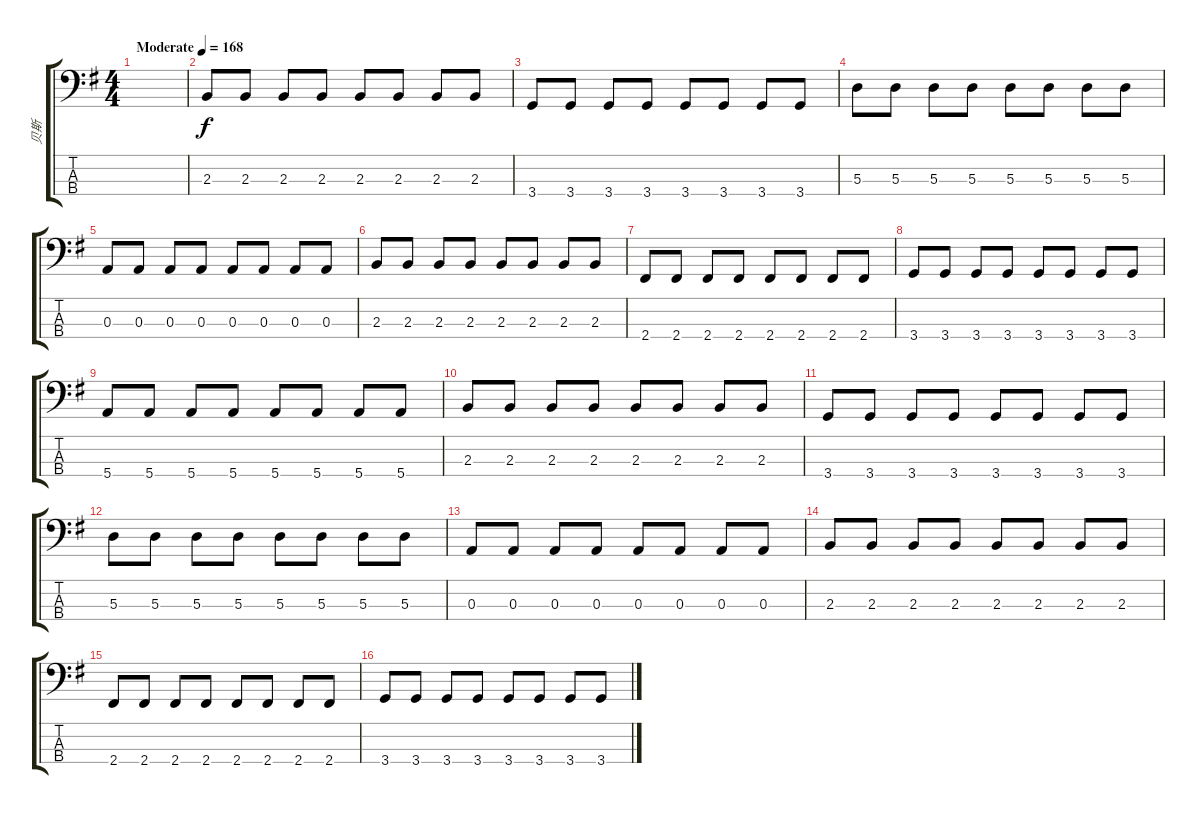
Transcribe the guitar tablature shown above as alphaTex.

\track ("贝斯" "贝斯") {instrument electricbassfinger}
\staff {score tabs}
\tuning (G2 D2 A1 E1) {hide}
\ts (4 4)
\tempo (168 "Moderate")
\clef f4
\ks g
|
2.3.8 2.3.8 2.3.8 2.3.8 2.3.8 2.3.8 2.3.8 2.3.8 |
3.4.8 3.4.8 3.4.8 3.4.8 3.4.8 3.4.8 3.4.8 3.4.8 |
5.3.8 5.3.8 5.3.8 5.3.8 5.3.8 5.3.8 5.3.8 5.3.8 |
0.3.8 0.3.8 0.3.8 0.3.8 0.3.8 0.3.8 0.3.8 0.3.8 |
2.3.8 2.3.8 2.3.8 2.3.8 2.3.8 2.3.8 2.3.8 2.3.8 |
2.4.8{txt ""} 2.4.8 2.4.8 2.4.8 2.4.8 2.4.8 2.4.8 2.4.8 |
3.4.8 3.4.8 3.4.8 3.4.8 3.4.8 3.4.8 3.4.8 3.4.8 |
5.4.8 5.4.8 5.4.8 5.4.8 5.4.8 5.4.8 5.4.8 5.4.8 |
2.3.8 2.3.8 2.3.8 2.3.8 2.3.8 2.3.8 2.3.8 2.3.8 |
3.4.8 3.4.8 3.4.8 3.4.8 3.4.8 3.4.8 3.4.8 3.4.8 |
5.3.8 5.3.8 5.3.8 5.3.8 5.3.8 5.3.8 5.3.8 5.3.8 |
0.3.8 0.3.8 0.3.8 0.3.8 0.3.8 0.3.8 0.3.8 0.3.8 |
2.3.8 2.3.8 2.3.8 2.3.8 2.3.8 2.3.8 2.3.8 2.3.8 |
2.4.8 2.4.8 2.4.8 2.4.8 2.4.8 2.4.8 2.4.8 2.4.8 |
3.4.8 3.4.8 3.4.8 3.4.8 3.4.8 3.4.8 3.4.8 3.4.8
